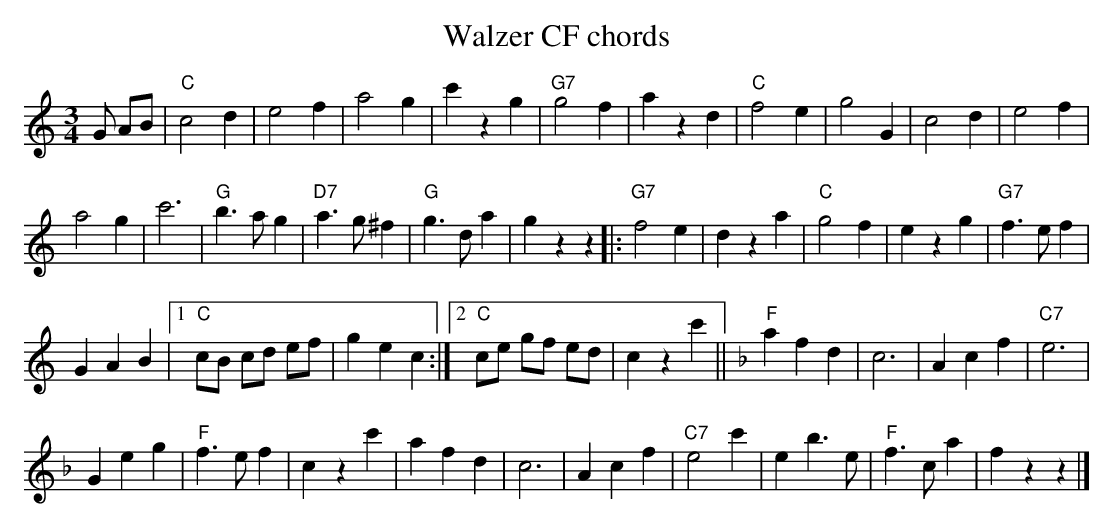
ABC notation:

X:1
T: Walzer CF chords
M:3/4
L:1/4
K:C %%MIDI gchordon
 G/ A/B/ | "C"c2d | e2f | a2g | c'zg | "G7"g2f | azd | "C"f2e | g2G | c2d | e2f |
a2g | c'3 | "G"b>ag | "D7"a>g^f | "G"g>da | gzz |: "G7"f2e | dza | "C"g2f | ezg | "G7"f>ef |
GAB |1 "C"c/B/ c/d/ e/f/ | gec :|2  "C"c/e/ g/f/ e/d/ | czc' || [K:F] "F"afd | c3 | Acf | "C7"e3 |
Geg | "F"f>ef | czc' | afd | c3 | Acf | "C7"e2c' | eb>e | "F"f>ca | fzz |]
